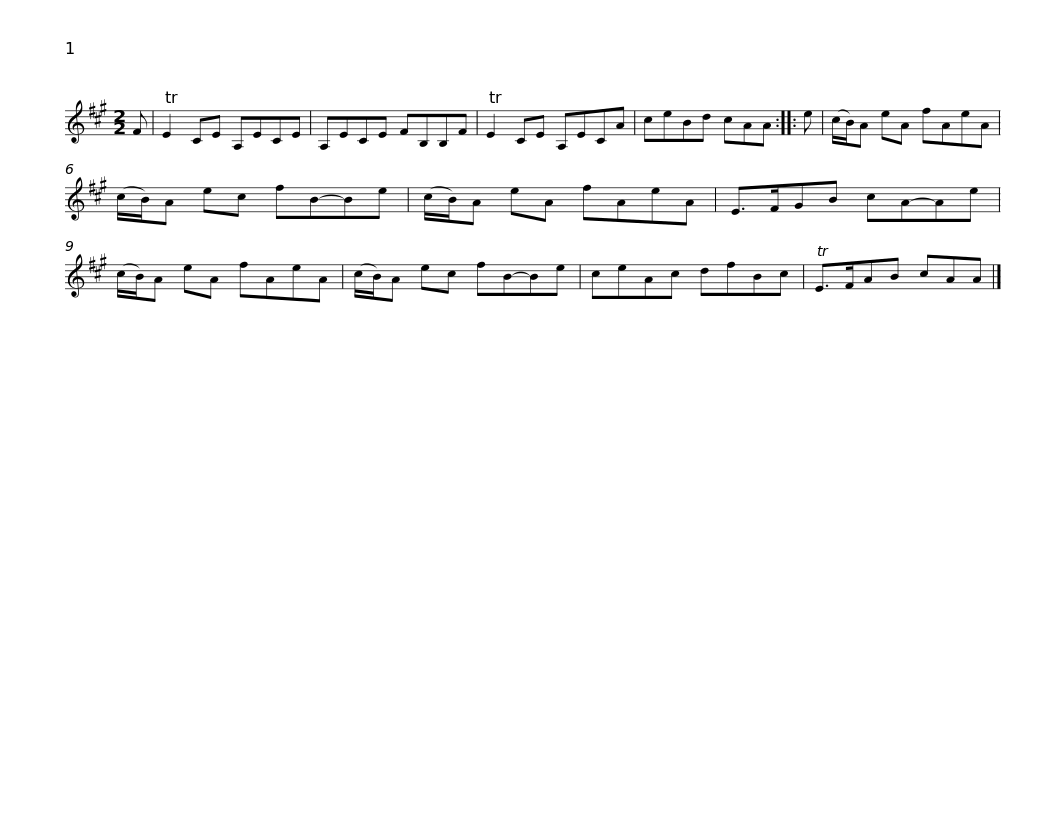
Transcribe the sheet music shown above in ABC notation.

X:1
L:1/8
M:2/2
I:linebreak $
K:A
V:1 treble
V:1
 F | TE2 CE A,ECE | A,ECE FB,B,F | TE2 CE A,ECA | ceBd cAA :: %5
 e | (c/B/)A eA fAeA |$ (c/B/)A ec fB-Be | (c/B/)A eA fAeA | E>FGB cA-Ae | %10
 (c/B/)A eA fAeA | (c/B/)A ec fB-Be |$ ceAc dfBc | TE>FAB cAA |] %14
